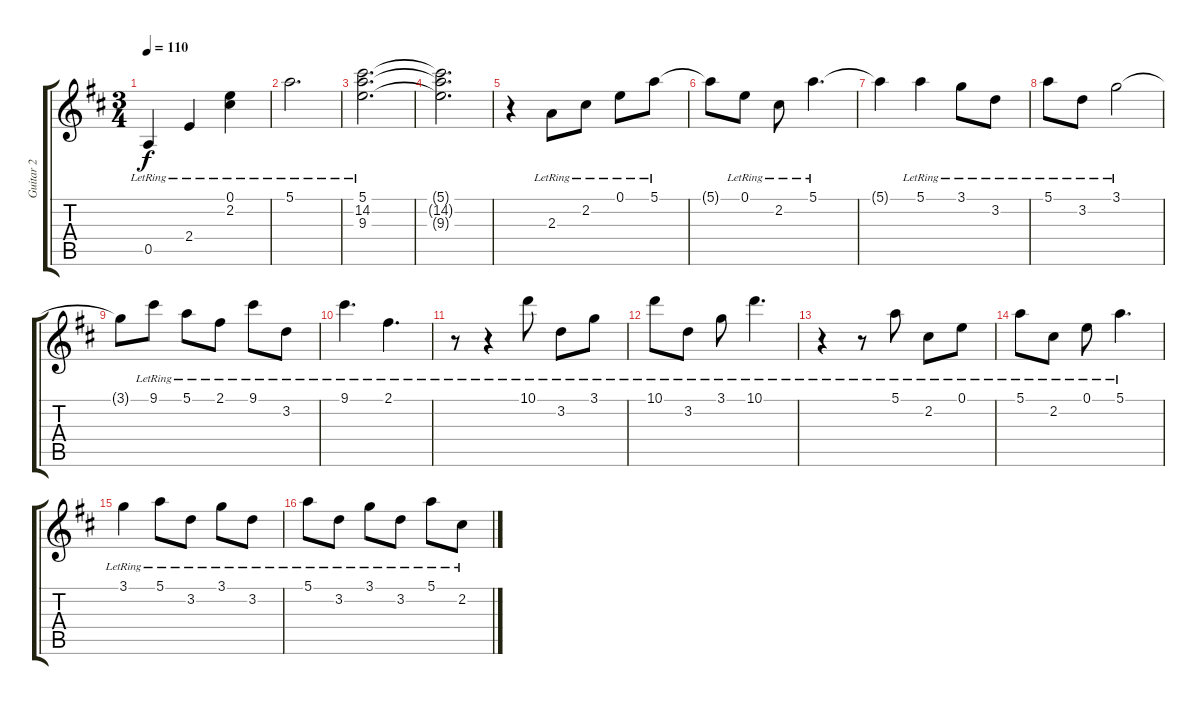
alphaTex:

\track ("Guitar 2" "Guitar 2") {instrument acousticguitarsteel}
\staff {score tabs}
\tuning (E4 B3 G3 D3 A2 E2) {hide}
\ts (3 4)
\tempo 110
\clef g2
\ks d
0.5{lr}.4{dy f} 2.4{lr}.4 (0.1{lr} 2.2{lr}).4 |
5.1{lr}.2{d} |
(5.1{lr} 14.2{lr} 9.3{lr}).2{d} |
(5.1{t} 14.2{t} 9.3{t}).2{d} |
r.4 2.3{lr}.8 2.2{lr}.8 0.1{lr}.8 5.1{lr}.8 |
5.1{t}.8 0.1{lr}.8 2.2{lr}.8 5.1{lr}.4{d} |
5.1{t}.4 5.1{lr}.4 3.1{lr}.8 3.2{lr}.8 |
5.1{lr}.8 3.2{lr}.8 3.1{lr}.2 |
3.1{t}.8 9.1{lr}.8 5.1{lr}.8 2.1{lr}.8 9.1{lr}.8 3.2{lr}.8 |
9.1{lr}.4{d} 2.1{lr}.4{d} |
r.8 r.4 10.1{lr}.8 3.2{lr}.8 3.1{lr}.8 |
10.1{lr}.8 3.2{lr}.8 3.1{lr}.8 10.1{lr}.4{d} |
r.4 r.8 5.1{lr}.8 2.2{lr}.8 0.1{lr}.8 |
5.1{lr}.8 2.2{lr}.8 0.1{lr}.8 5.1{lr}.4{d} |
3.1{lr}.4 5.1{lr}.8 3.2{lr}.8 3.1{lr}.8 3.2{lr}.8 |
5.1{lr}.8 3.2{lr}.8 3.1{lr}.8 3.2{lr}.8 5.1{lr}.8 2.2{lr}.8
